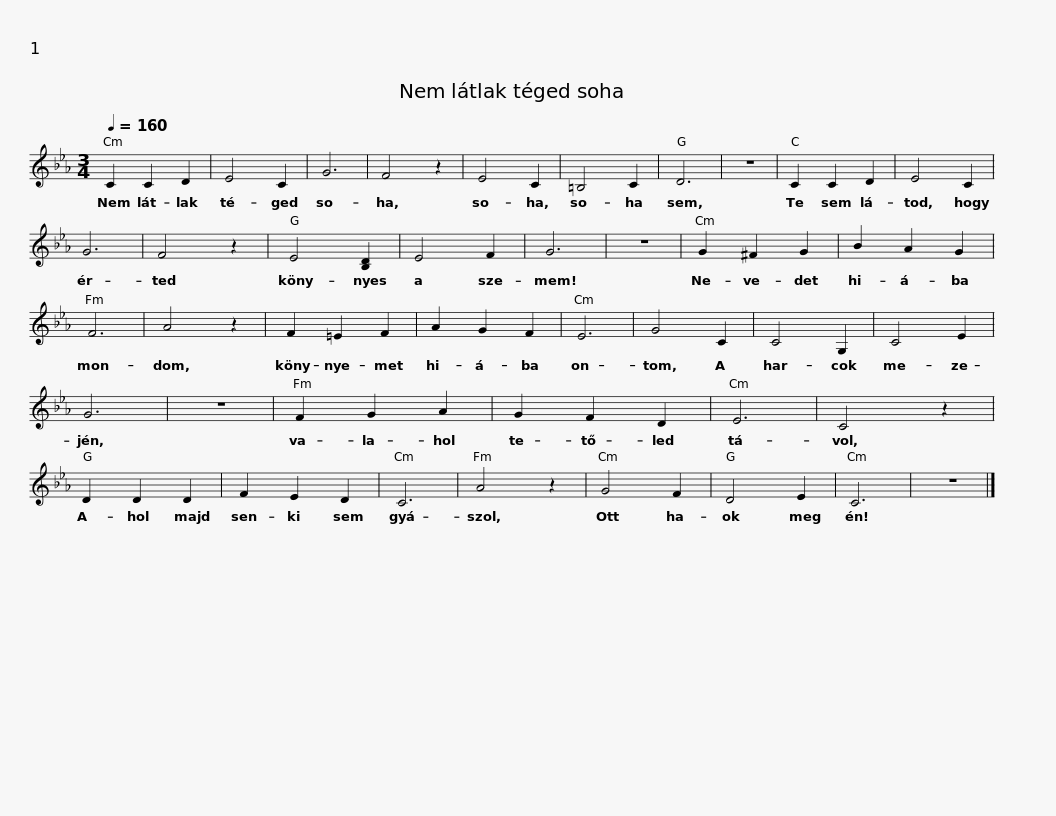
X:1
L:1/8
Q:1/4=160
M:3/4
I:linebreak $
K:Eb
V:1 treble
V:1
 C2 C2 D2 | E4 C2 | G6 | F4 z2 | E4 C2 | %5
 =B,4 C2 | D6 | z6 |$ C2 C2 D2 | E4 C2 | %10
 G6 | F4 z2 | E4 [B,D]2 | E4 F2 | G6 | %15
 z6 |$ G2 ^F2 G2 | B2 A2 G2 | F6 | A4 z2 | %20
 F2 =E2 F2 | A2 G2 F2 | E6 | G4 C2 |$ C4 G,2 | %25
 C4 E2 | G6 | z6 | F2 G2 A2 | G2 F2 D2 | %30
 E6 | C4 z2 |$ D2 D2 D2 | F2 E2 D2 | C6 | %35
 A4 z2 | G4 F2 | D4 E2 | C6 | z6 |] %40
